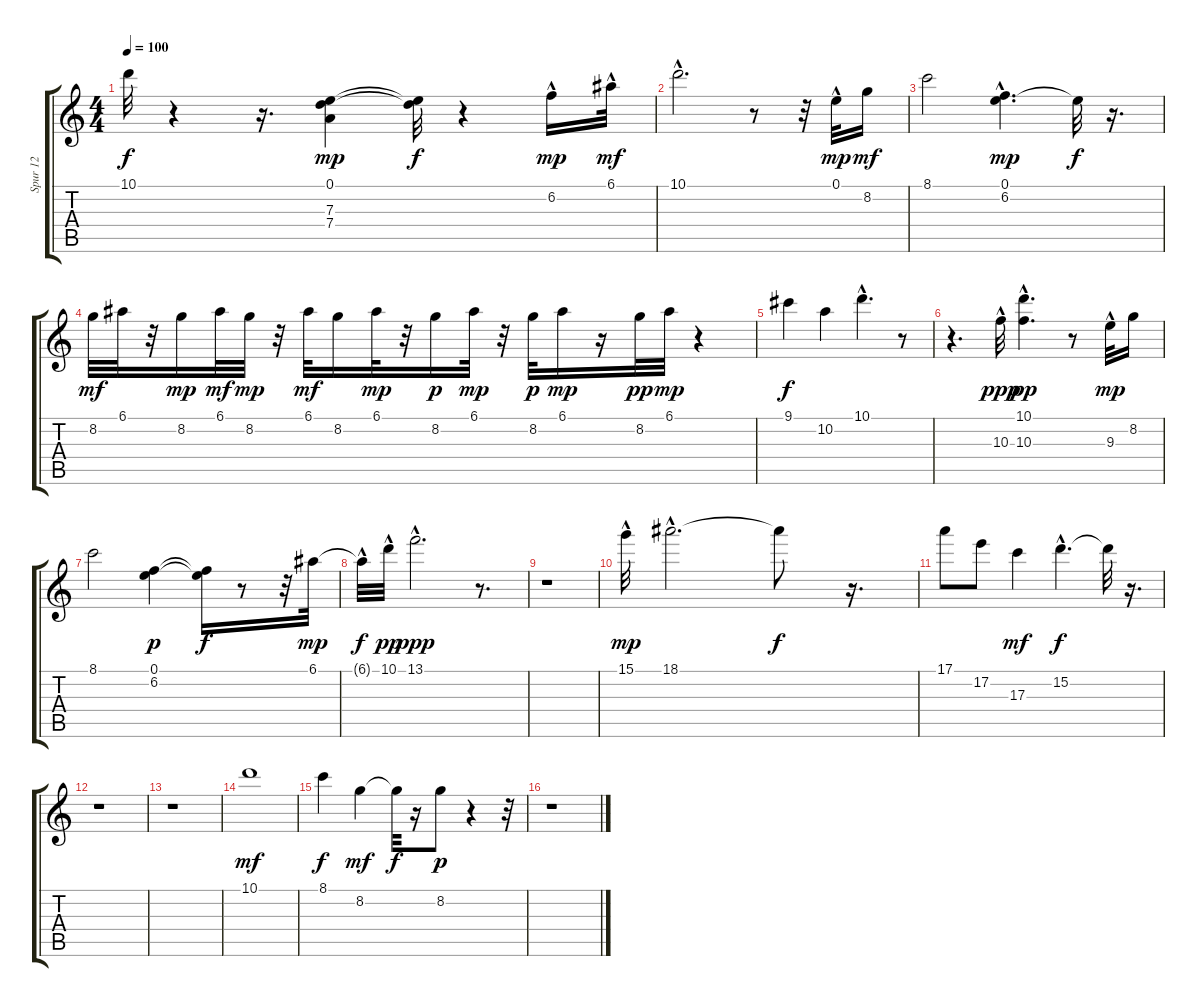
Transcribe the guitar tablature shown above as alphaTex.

\track ("Spur 12" "Spur 12") {instrument overdrivenguitar}
\staff {score tabs}
\tuning (E4 B3 G3 D3 A2 E2) {hide}
\ts (4 4)
\tempo 100
\clef g2
\ks c
10.1{t}.32{dy f} r.4 r.16{d} (0.1 7.3 7.4).4{dy mp} (0.1{t} 7.3{t}).32{dy f} r.4 6.2{hac}.16{dy mp} 6.1{hac}.32{dy mf} |
10.1{hac}.2{d} r.8 r.32 0.1{hac}.32{dy mp} 8.2.16{dy mf} |
8.1.2 (0.1{hac} 6.2).4{d dy mp} 0.1{t}.32{dy f} r.16{d} |
8.2.32{dy mf} 6.1.32 r.32 8.2.16{dy mp} 6.1.32{dy mf} 8.2.32{dy mp} r.32 6.1.32{dy mf} 8.2.16 6.1.32{dy mp} r.32 8.2.16{dy p} 6.1.32{dy mp} r.32 8.2.32{dy p} 6.1.16{dy mp} r.16 8.2.32{dy pp} 6.1.32{dy mp} r.4 |
9.1.4{dy f} 10.2.4 10.1{hac}.4{d} r.8 |
r.4{d} 10.3{hac}.32{dy ppp} (10.1{hac} 10.3{hac}).4{d dy pp} r.8 9.3{hac}.32{dy mp} 8.2.16 |
8.1.2 (0.1 6.2).4{dy p} (0.1{t} 6.2{t}).16{dy f} r.8 r.32 6.1.32{dy mp} |
6.1{hac t}.32{dy f} 10.1{hac}.32{dy pp} 13.1{hac}.2{d dy ppp} r.8{d} |
r.1 |
15.1{hac}.32{dy mp} 18.1{hac}.2{d} 18.1{t}.8{dy f} r.16{d} |
17.1.8 17.2.8 17.3.4{dy mf} 15.2{hac}.4{d dy f} 15.2{t}.32 r.16{d} |
r.1 |
r.1 |
10.1.1{dy mf} |
8.1.4{dy f} 8.2.4{dy mf} 8.2{t}.32{dy f} r.16 8.2.8{dy p} r.4 r.32 |
r.1
